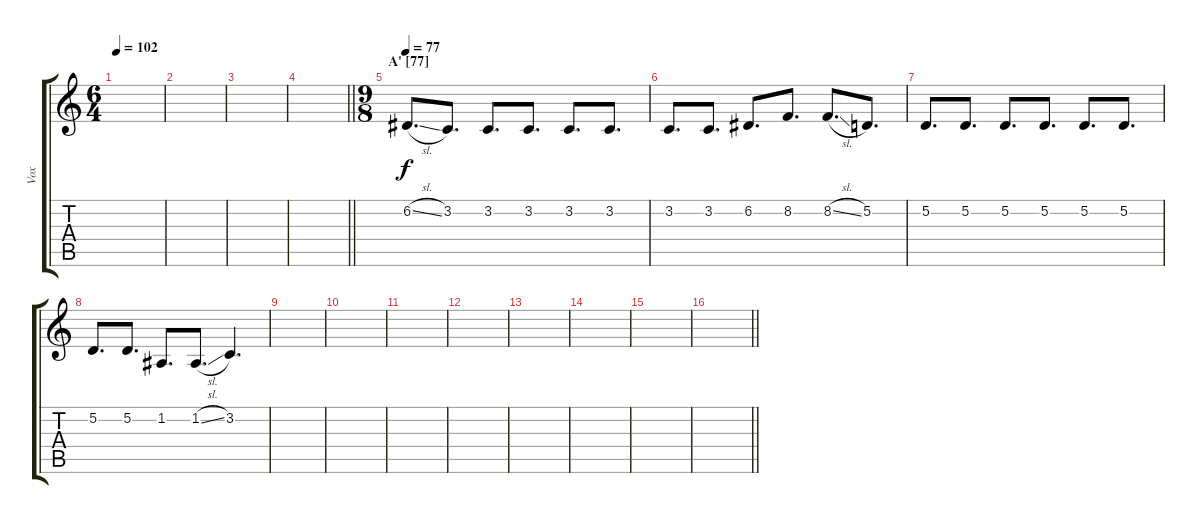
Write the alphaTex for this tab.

\track ("Vox" "Vox") {instrument lead2sawtooth}
\staff {score tabs}
\tuning (D4 A3 F3 C3 G2 C2) {hide}
\ts (6 4)
\tempo 102
\clef g2
\ks c
|
|
|
\barLineRight lightlight
|
\ts (9 8)
\section ("" "A' [77]")
\tempo 77
6.2{sl}.8{d} 3.2.8{d} 3.2.8{d} 3.2.8{d} 3.2.8{d} 3.2.8{d} |
3.2.8{d} 3.2.8{d} 6.2.8{d} 8.2.8{d} 8.2{sl}.8{d} 5.2.8{d} |
5.2.8{d} 5.2.8{d} 5.2.8{d} 5.2.8{d} 5.2.8{d} 5.2.8{d} |
5.2.8{d} 5.2.8{d} 1.2.8{d} 1.2{sl}.8{d} 3.2.4{d} |
|
|
|
|
|
|
|
\barLineRight lightlight
